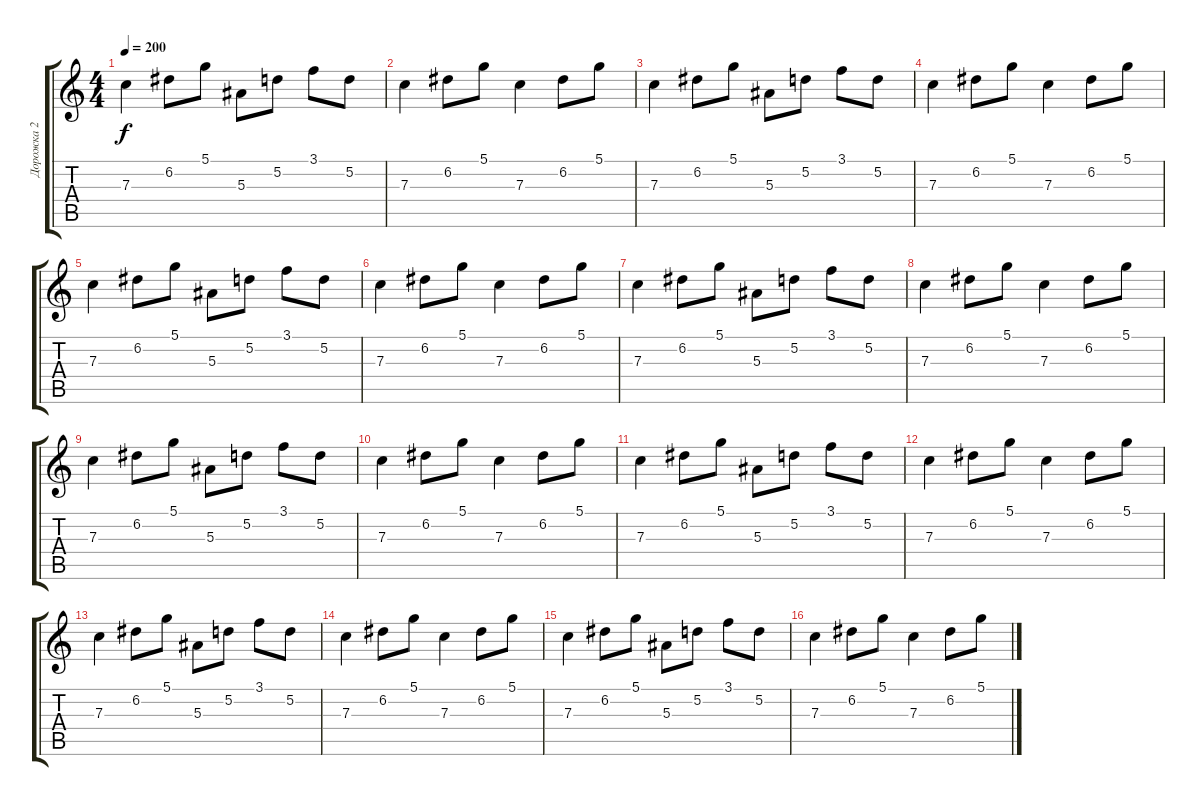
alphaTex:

\track ("Дорожка 2" "Дорожка 2") {instrument acousticguitarsteel}
\staff {score tabs}
\tuning (D4 A3 F3 C3 G2 D2) {hide}
\ts (4 4)
\tempo 200
\clef g2
\ks c
7.3.4{dy f} 6.2.8 5.1.8 5.3.8 5.2.8 3.1.8 5.2.8 |
7.3.4 6.2.8 5.1.8 7.3.4 6.2.8 5.1.8 |
7.3.4 6.2.8 5.1.8 5.3.8 5.2.8 3.1.8 5.2.8 |
7.3.4 6.2.8 5.1.8 7.3.4 6.2.8 5.1.8 |
7.3.4 6.2.8 5.1.8 5.3.8 5.2.8 3.1.8 5.2.8 |
7.3.4 6.2.8 5.1.8 7.3.4 6.2.8 5.1.8 |
7.3.4 6.2.8 5.1.8 5.3.8 5.2.8 3.1.8 5.2.8 |
7.3.4 6.2.8 5.1.8 7.3.4 6.2.8 5.1.8 |
7.3.4 6.2.8 5.1.8 5.3.8 5.2.8 3.1.8 5.2.8 |
7.3.4 6.2.8 5.1.8 7.3.4 6.2.8 5.1.8 |
7.3.4 6.2.8 5.1.8 5.3.8 5.2.8 3.1.8 5.2.8 |
7.3.4 6.2.8 5.1.8 7.3.4 6.2.8 5.1.8 |
7.3.4 6.2.8 5.1.8 5.3.8 5.2.8 3.1.8 5.2.8 |
7.3.4 6.2.8 5.1.8 7.3.4 6.2.8 5.1.8 |
7.3.4 6.2.8 5.1.8 5.3.8 5.2.8 3.1.8 5.2.8 |
7.3.4 6.2.8 5.1.8 7.3.4 6.2.8 5.1.8
